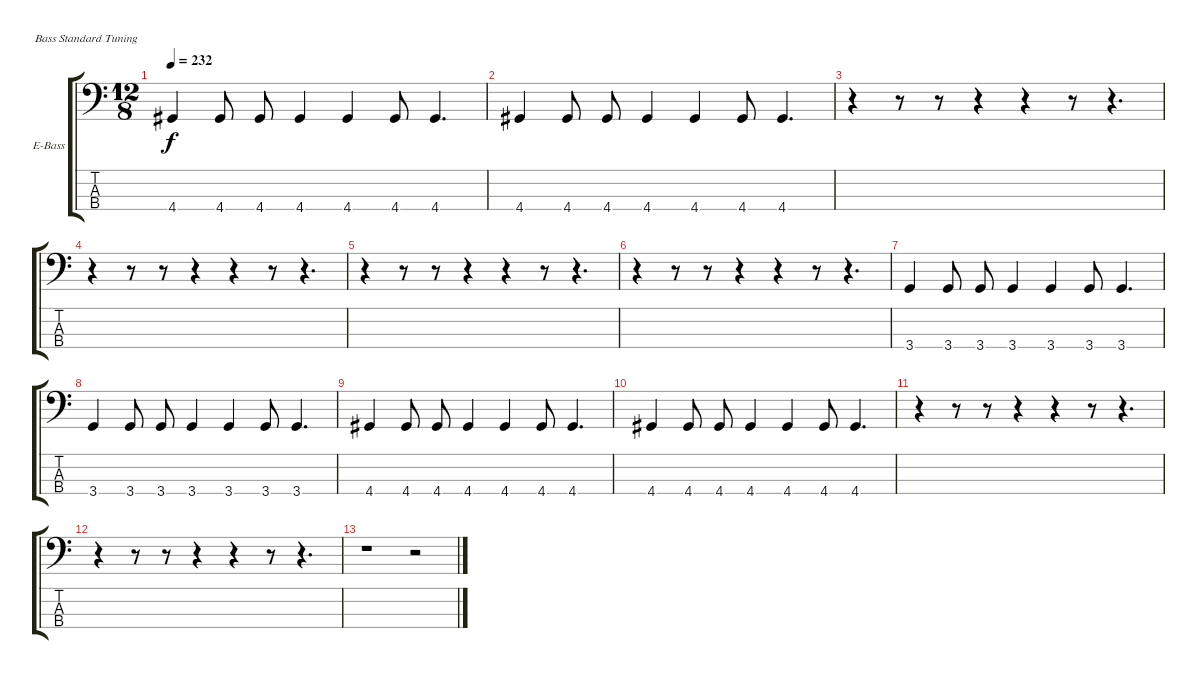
\bracketExtendMode groupsimilarinstruments
\firstSystemTrackNameOrientation horizontal
\otherSystemsTrackNameOrientation horizontal
\track ("Бас" "E-Bass") {instrument electricbassfinger}
\staff {score tabs}
\tuning (G2 D2 A1 E1)
\ts (12 8)
\tempo 232
\clef f4
\ks c
4.4.4{dy f} 4.4.8 4.4.8 4.4.4 4.4.4 4.4.8 4.4.4{d} |
4.4.4 4.4.8 4.4.8 4.4.4 4.4.4 4.4.8 4.4.4{d} |
r.4 r.8 r.8 r.4 r.4 r.8 r.4{d} |
r.4 r.8 r.8 r.4 r.4 r.8 r.4{d} |
r.4 r.8 r.8 r.4 r.4 r.8 r.4{d} |
r.4 r.8 r.8 r.4 r.4 r.8 r.4{d} |
3.4.4 3.4.8 3.4.8 3.4.4 3.4.4 3.4.8 3.4.4{d} |
3.4.4 3.4.8 3.4.8 3.4.4 3.4.4 3.4.8 3.4.4{d} |
4.4.4 4.4.8 4.4.8 4.4.4 4.4.4 4.4.8 4.4.4{d} |
4.4.4 4.4.8 4.4.8 4.4.4 4.4.4 4.4.8 4.4.4{d} |
r.4 r.8 r.8 r.4 r.4 r.8 r.4{d} |
r.4 r.8 r.8 r.4 r.4 r.8 r.4{d} |
r.1 r.2
